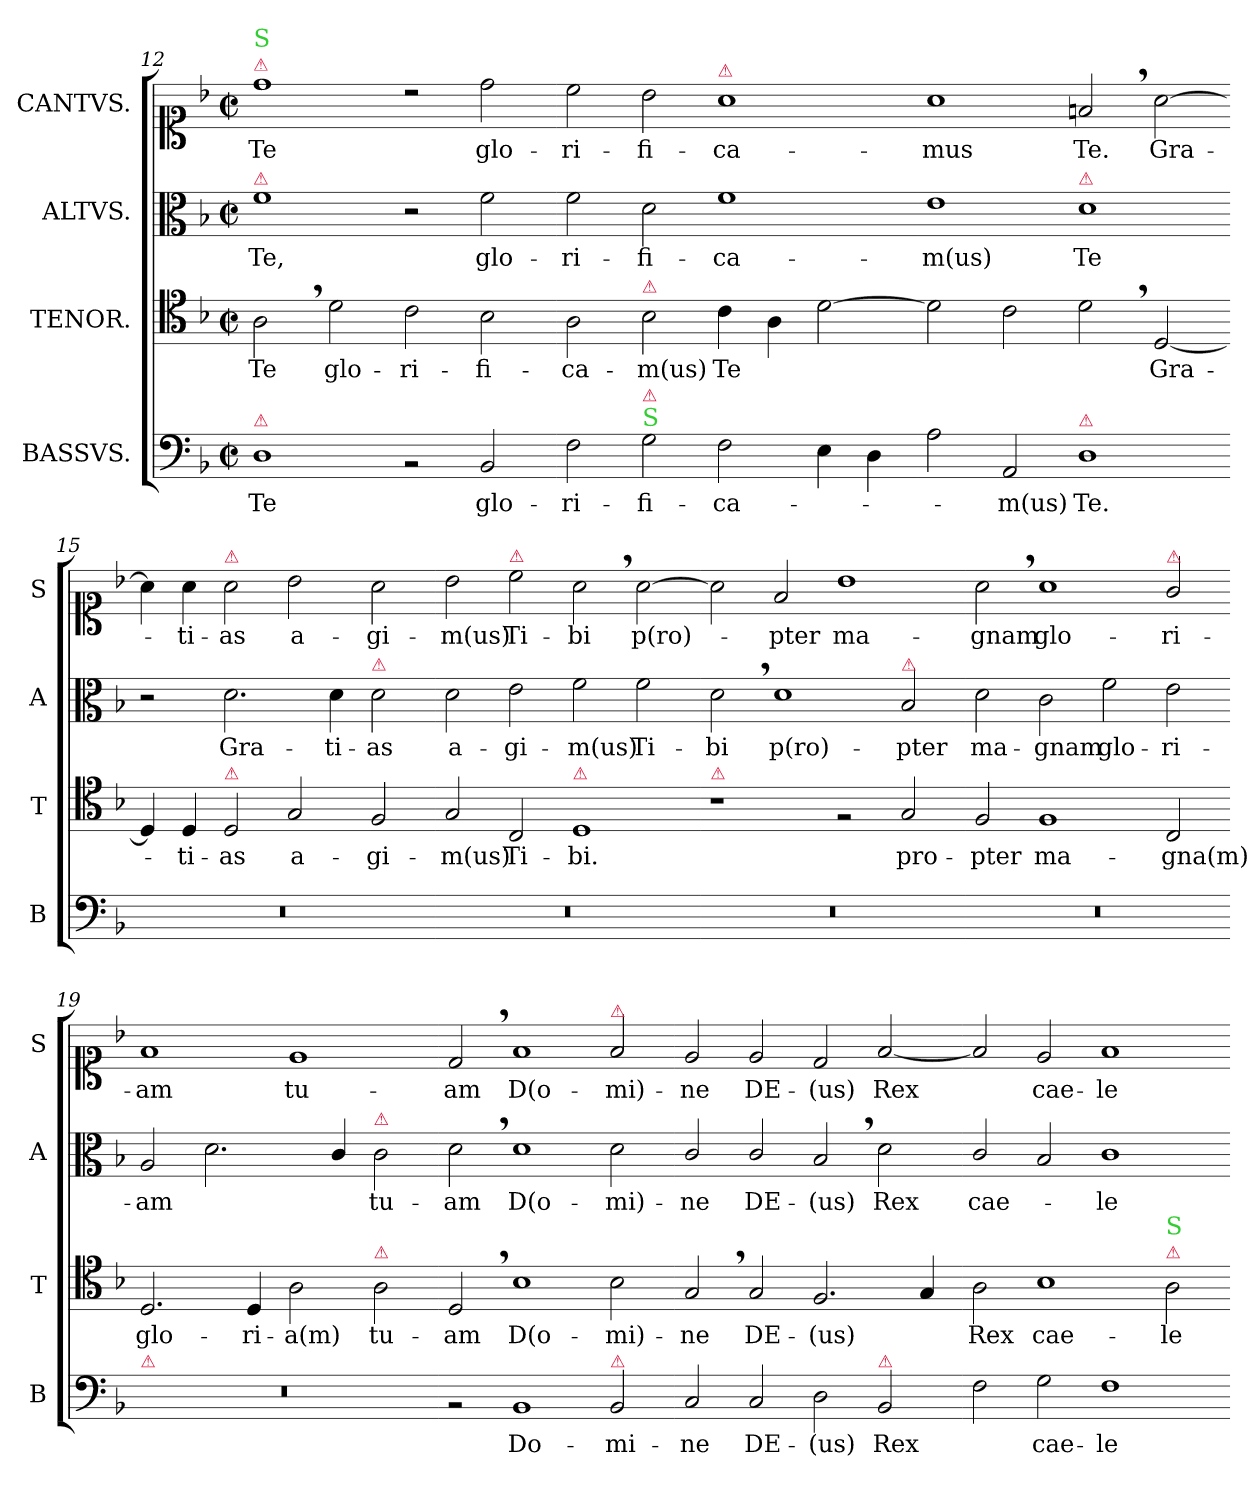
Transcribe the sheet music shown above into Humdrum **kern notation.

**kern	**text	**dynam	**kern	**text	**kern	**text	**kern	**text
*part4	*part4	*part4	*part3	*part3	*part2	*part2	*part1	*part1
*staff4	*staff4	*staff4	*staff3	*staff3	*staff2	*staff2	*staff1	*staff1
*I"BASSVS.	*	*	*I"TENOR.	*	*I"ALTVS.	*	*I"CANTVS.	*
*I'B	*	*	*I'T	*	*I'A	*	*I'S	*
*clefF4	*	*	*clefC4	*	*clefC3	*	*clefC1	*
*k[b-]	*	*	*k[b-]	*	*k[b-]	*	*k[b-]	*
*M2/1	*	*	*M2/1	*	*M2/1	*	*M2/1	*
*met(c|)	*	*	*met(c|)	*	*met(c|)	*	*met(c|)	*
=12	=12	=12	=12	=12	=12	=12	=12	=12
!	!	!	!	!	!	!	!LO:TX:a:color=crimson:t=⚠	!
!	!	!	!	!	!	!	!LO:TX:a:color=limegreen:t=S	!
!	!	!	!	!	!LO:TX:a:color=crimson:t=⚠	!	!	!
!LO:TX:a:color=crimson:t=⚠	!	!	!	!	!	!	!	!
1D\	Te	.	2A,<\	Te	1f\	Te,	1dd\	Te
.	.	.	2d\	glo-	.	.	.	.
2rBB	.	.	2c\	-ri-	2r	.	2rb	.
2BB-/	glo-	.	2B-\	-fi-	2f\	glo-	2dd\	glo-
=13-	=13-	=13-	=13-	=13-	=13-	=13-	=13-	=13-
!	!	!LO:DY:a	!	!	!	!	!	!
2F\	-ri-	F.	2A\	-ca-	2f\	-ri-	2cc\	-ri-
!	!	!	!LO:TX:a:color=crimson:t=⚠	!	!	!	!	!
!LO:TX:a:color=limegreen:t=S	!	!	!	!	!	!	!	!
!LO:TX:a:color=crimson:t=⚠	!	!	!	!	!	!	!	!
2G\	-fi-	.	2B-\	-m(us)	2d\	-fi-	2b-\	-fi-
!	!	!	!	!	!	!	!LO:TX:a:color=crimson:t=⚠	!
2F\	-ca-	.	4c\	Te	1f\	-ca-	1a\	-ca-
.	.	.	4A\	.	.	.	.	.
4E\	.	.	[2d\	.	.	.	.	.
4D\	.	.	.	.	.	.	.	.
=14-	=14-	=14-	=14-	=14-	=14-	=14-	=14-	=14-
2A\	.	.	2d\]	.	1e\	-m(us)	1a\	-mus
2AA/	-m(us)	.	2c\	.	.	.	.	.
!	!	!	!	!	!LO:TX:a:color=crimson:t=⚠	!	!	!
!LO:TX:a:color=crimson:t=⚠	!	!	!	!	!	!	!	!
1D\	Te.	.	2d,<\	.	1d\	Te	2fn,</	Te.
.	.	.	[2D/	Gra-	.	.	[2a\	Gra-
=15-	=15-	=15-	=15-	=15-	=15-	=15-	=15-	=15-
0r	.	.	4D/]	.	2r	.	4a\]	.
.	.	.	4D/	-ti-	.	.	4a\	-ti-
!	!	!	!	!	!	!	!LO:TX:a:color=crimson:t=⚠	!
!	!	!	!LO:TX:a:color=crimson:t=⚠	!	!	!	!	!
.	.	.	2D/	-as	2.d\	Gra-	2a\	-as
.	.	.	2G/	a-	.	.	2b-\	a-
.	.	.	.	.	4d\	-ti-	.	.
!	!	!	!	!	!LO:TX:a:color=crimson:t=⚠	!	!	!
.	.	.	2F/	-gi-	2d\	-as	2a\	-gi-
=16-	=16-	=16-	=16-	=16-	=16-	=16-	=16-	=16-
0r	.	.	2G/	-m(us)	2d\	a-	2b-\	-m(us)
!	!	!	!	!	!	!	!LO:TX:a:color=crimson:t=⚠	!
.	.	.	2C/	Ti-	2e\	-gi-	2cc\	Ti-
!	!	!	!LO:TX:a:color=crimson:t=⚠	!	!	!	!	!
.	.	.	1D/	-bi.	2f\	-m(us)	2a,<\	-bi
.	.	.	.	.	2f\	Ti-	[2a\	p(ro)-
=17-	=17-	=17-	=17-	=17-	=17-	=17-	=17-	=17-
!	!	!	!LO:TX:a:color=crimson:t=⚠	!	!	!	!	!
0r	.	.	1r	.	2d,<\	-bi	2a\]	.
.	.	.	.	.	1d\	p(ro)-	2f/	-pter
.	.	.	2rF	.	.	.	1b-\	ma-
!	!	!	!	!	!LO:TX:a:color=crimson:t=⚠	!	!	!
.	.	.	2G/	pro-	2B-/	-pter	.	.
=18-	=18-	=18-	=18-	=18-	=18-	=18-	=18-	=18-
0r	.	.	2F/	-pter	2d\	ma-	2a,<\	-gnam
.	.	.	1F/	ma-	2c\	-gnam	1a\	glo-
.	.	.	.	.	2f\	glo-	.	.
!	!	!	!	!	!	!	!LO:TX:a:color=crimson:t=⚠	!
.	.	.	2C/	-gna(m)	2e\	-ri-	2g/	-ri-
=19-	=19-	=19-	=19-	=19-	=19-	=19-	=19-	=19-
!LO:TX:a:color=crimson:t=⚠	!	!	!	!	!	!	!	!
0r	.	.	2.D/	glo-	2A/	-am	1f/	-am
.	.	.	.	.	2.d\	.	.	.
.	.	.	4D/	-ri-	.	.	.	.
.	.	.	2A\	-a(m)	.	.	1e/	tu-
.	.	.	.	.	4c/	.	.	.
!	!	!	!	!	!LO:TX:a:color=crimson:t=⚠	!	!	!
!	!	!	!LO:TX:a:color=crimson:t=⚠	!	!	!	!	!
.	.	.	2A\	tu-	2c\	tu-	.	.
=20-	=20-	=20-	=20-	=20-	=20-	=20-	=20-	=20-
2rBB	.	.	2D,</	-am	2d,<\	am	2d,</	-am
1BB-/	Do-	.	1B-\	D(o-	1d\	D(o-	1f/	D(o-
!	!	!	!	!	!	!	!LO:TX:a:color=crimson:t=⚠	!
!LO:TX:a:color=crimson:t=⚠	!	!	!	!	!	!	!	!
2BB-/	-mi-	.	2B-\	-mi)-	2d\	-mi)-	2f/	-mi)-
=21-	=21-	=21-	=21-	=21-	=21-	=21-	=21-	=21-
2C/	-ne	.	2G,</	-ne	2c/	-ne	2e/	-ne
2C/	DE-	.	2G/	DE-	2c/	DE-	2e/	DE-
2D\	-(us)	.	2.F/	-(us)	2B-,</	-(us)	2d/	-(us)
!LO:TX:a:color=crimson:t=⚠	!	!	!	!	!	!	!	!
2BB-/	Rex	.	.	.	2d\	Rex	[2f/	Rex
.	.	.	4G/	.	.	.	.	.
=22-	=22-	=22-	=22-	=22-	=22-	=22-	=22-	=22-
2F\	.	.	2A\	Rex	2c/	cae-	2f/]	.
2G\	cae-	.	1B-\	cae-	2B-/	.	2e/	cae-
1F\	-le-	.	.	.	1c\	-le-	1f/	-le-
!	!	!	!LO:TX:a:color=crimson:t=⚠	!	!	!	!	!
!	!	!	!LO:TX:a:color=limegreen:t=S	!	!	!	!	!
.	.	.	2A\	-le-	.	.	.	.
=-	=-	=-	=-	=-	=-	=-	=-	=-
*-	*-	*-	*-	*-	*-	*-	*-	*-
